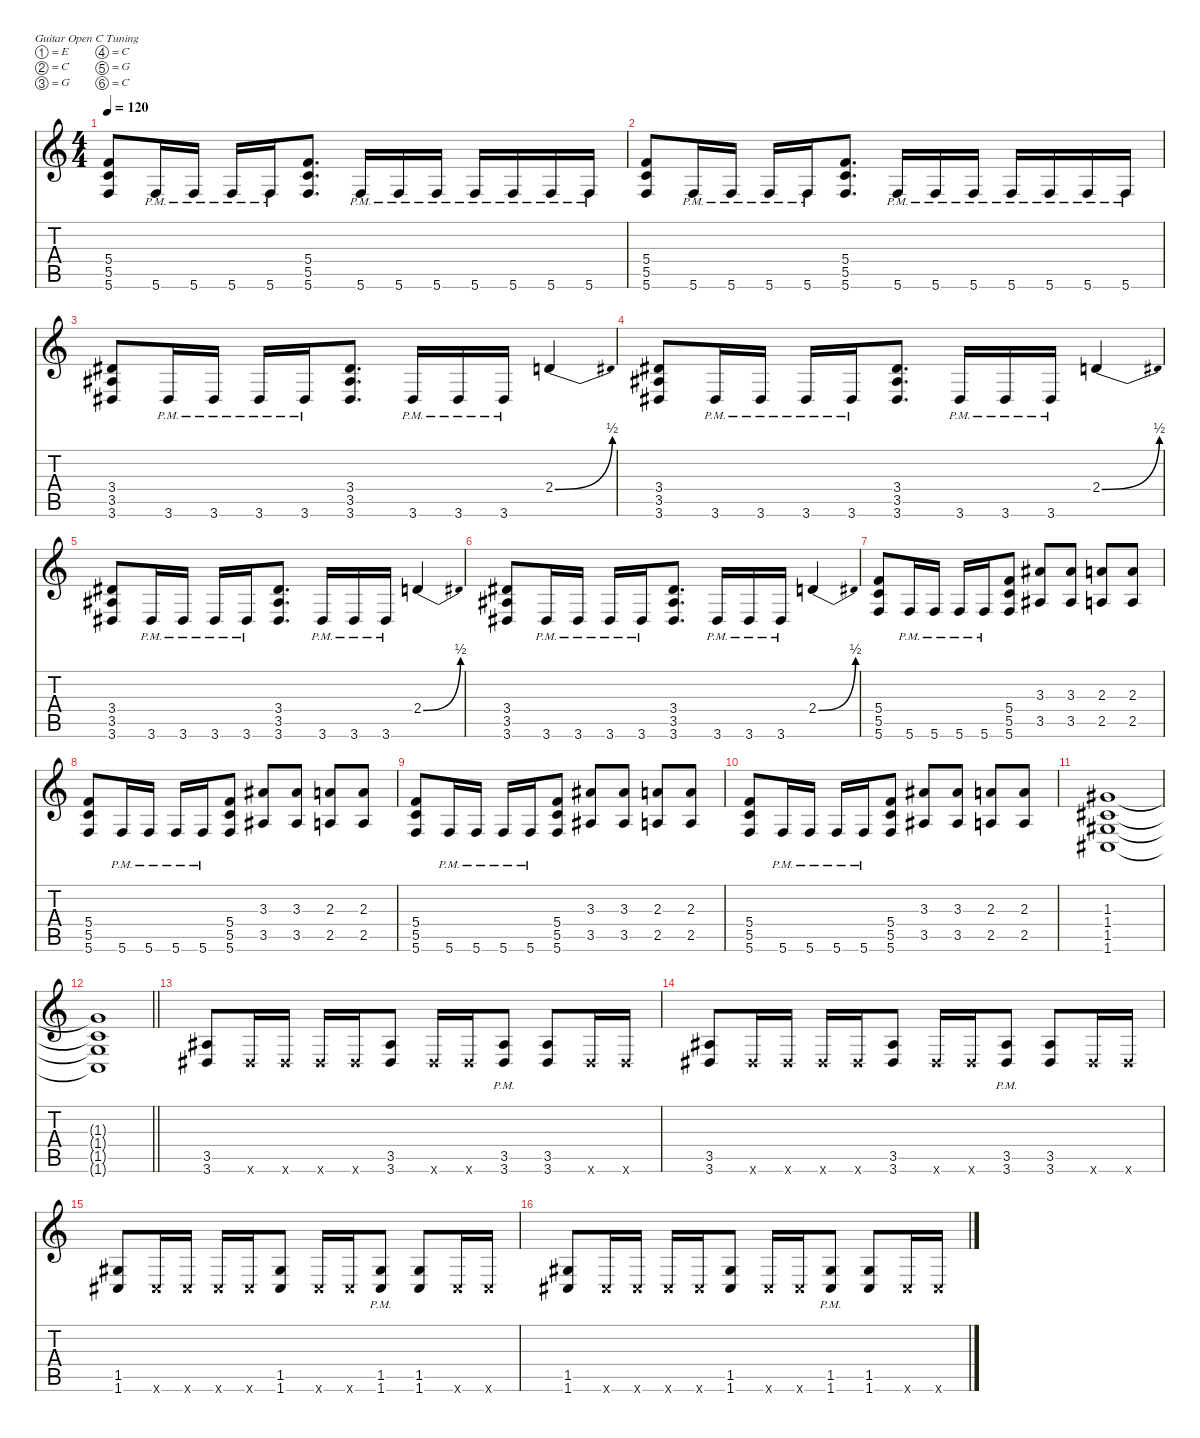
\defaultSystemsLayout 4
\hideDynamics
\bracketExtendMode nobrackets
\singleTrackTrackNamePolicy hidden
\multiTrackTrackNamePolicy hidden
\firstSystemTrackNameMode fullname
\firstSystemTrackNameOrientation horizontal
\otherSystemsTrackNameOrientation horizontal
\track ("Guitar 1" "dist.guit.") {mute instrument distortionguitar}
\staff {score tabs}
\tuning (E4 C4 G3 C3 G2 C2)
\ts (4 4)
\beaming (8 2 2 2 2)
\tempo 120
\clef g2
\ks c
(5.4 5.5 5.6).8{dy f beam Up} 5.6{pm}.16{beam Up} 5.6{pm}.16{beam Up} 5.6{pm}.16{beam Up} 5.6{pm}.16{beam Up} (5.4 5.5 5.6).8{d beam Up} 5.6{pm}.16{beam Up} 5.6{pm}.16{beam Up} 5.6{pm}.16{beam Up} 5.6{pm}.16{beam Up} 5.6{pm}.16{beam Up} 5.6{pm}.16{beam Up} 5.6{pm}.16{beam Up} |
(5.4 5.5 5.6).8{beam Up} 5.6{pm}.16{beam Up} 5.6{pm}.16{beam Up} 5.6{pm}.16{beam Up} 5.6{pm}.16{beam Up} (5.4 5.5 5.6).8{d beam Up} 5.6{pm}.16{beam Up} 5.6{pm}.16{beam Up} 5.6{pm}.16{beam Up} 5.6{pm}.16{beam Up} 5.6{pm}.16{beam Up} 5.6{pm}.16{beam Up} 5.6{pm}.16{beam Up} |
(3.4{acc #} 3.5{acc #} 3.6{acc #}).8{beam Up} 3.6{pm acc #}.16{beam Up} 3.6{pm acc #}.16{beam Up} 3.6{pm acc #}.16{beam Up} 3.6{pm acc #}.16{beam Up} (3.4{acc #} 3.5{acc #} 3.6{acc #}).8{d beam Up} 3.6{pm acc #}.16{beam Up} 3.6{pm acc #}.16{beam Up} 3.6{pm acc #}.16{beam Up} 2.4{be (bend 0 0 15 2)}.4{beam Up} |
(3.4{acc #} 3.5{acc #} 3.6{acc #}).8{beam Up} 3.6{pm acc #}.16{beam Up} 3.6{pm acc #}.16{beam Up} 3.6{pm acc #}.16{beam Up} 3.6{pm acc #}.16{beam Up} (3.4{acc #} 3.5{acc #} 3.6{acc #}).8{d beam Up} 3.6{pm acc #}.16{beam Up} 3.6{pm acc #}.16{beam Up} 3.6{pm acc #}.16{beam Up} 2.4{be (bend 0 0 15 2)}.4{beam Up} |
(3.4{acc #} 3.5{acc #} 3.6{acc #}).8{beam Up} 3.6{pm acc #}.16{beam Up} 3.6{pm acc #}.16{beam Up} 3.6{pm acc #}.16{beam Up} 3.6{pm acc #}.16{beam Up} (3.4{acc #} 3.5{acc #} 3.6{acc #}).8{d beam Up} 3.6{pm acc #}.16{beam Up} 3.6{pm acc #}.16{beam Up} 3.6{pm acc #}.16{beam Up} 2.4{be (bend 0 0 15 2)}.4{beam Up} |
(3.4{acc #} 3.5{acc #} 3.6{acc #}).8{beam Up} 3.6{pm acc #}.16{beam Up} 3.6{pm acc #}.16{beam Up} 3.6{pm acc #}.16{beam Up} 3.6{pm acc #}.16{beam Up} (3.4{acc #} 3.5{acc #} 3.6{acc #}).8{d beam Up} 3.6{pm acc #}.16{beam Up} 3.6{pm acc #}.16{beam Up} 3.6{pm acc #}.16{beam Up} 2.4{be (bend 0 0 15 2)}.4{beam Up} |
(5.4 5.5 5.6).8{beam Up} 5.6{pm}.16{beam Up} 5.6{pm}.16{beam Up} 5.6{pm}.16{beam Up} 5.6{pm}.16{beam Up} (5.4 5.5 5.6).8{beam Up} (3.3{acc #} 3.5{acc #}).8{beam Up} (3.3{acc #} 3.5{acc #}).8{beam Up} (2.3 2.5).8{beam Up} (2.3 2.5).8{beam Up} |
(5.4 5.5 5.6).8{beam Up} 5.6{pm}.16{beam Up} 5.6{pm}.16{beam Up} 5.6{pm}.16{beam Up} 5.6{pm}.16{beam Up} (5.4 5.5 5.6).8{beam Up} (3.3{acc #} 3.5{acc #}).8{beam Up} (3.3{acc #} 3.5{acc #}).8{beam Up} (2.3 2.5).8{beam Up} (2.3 2.5).8{beam Up} |
(5.4 5.5 5.6).8{beam Up} 5.6{pm}.16{beam Up} 5.6{pm}.16{beam Up} 5.6{pm}.16{beam Up} 5.6{pm}.16{beam Up} (5.4 5.5 5.6).8{beam Up} (3.3{acc #} 3.5{acc #}).8{beam Up} (3.3{acc #} 3.5{acc #}).8{beam Up} (2.3 2.5).8{beam Up} (2.3 2.5).8{beam Up} |
(5.4 5.5 5.6).8{beam Up} 5.6{pm}.16{beam Up} 5.6{pm}.16{beam Up} 5.6{pm}.16{beam Up} 5.6{pm}.16{beam Up} (5.4 5.5 5.6).8{beam Up} (3.3{acc #} 3.5{acc #}).8{beam Up} (3.3{acc #} 3.5{acc #}).8{beam Up} (2.3 2.5).8{beam Up} (2.3 2.5).8{beam Up} |
(1.3{acc #} 1.4{acc #} 1.5{acc #} 1.6{acc #}).1{beam Up} |
\barLineRight lightlight
(1.3{t acc #} 1.4{t acc #} 1.5{t acc #} 1.6{t acc #}).1{beam Up} |
(3.5{acc #} 3.6{acc #}).8{beam Up} 3.6{x acc #}.16{beam Up} 3.6{x acc #}.16{beam Up} 3.6{x acc #}.16{beam Up} 3.6{x acc #}.16{beam Up} (3.6{acc #} 3.5{acc #}).8{beam Up} 3.6{x acc #}.16{beam Up} 3.6{x acc #}.16{beam Up} (3.6{pm acc #} 3.5{pm acc #}).8{beam Up} (3.6{acc #} 3.5{acc #}).8{beam Up} 3.6{x acc #}.16{beam Up} 3.6{x acc #}.16{beam Up} |
(3.5{acc #} 3.6{acc #}).8{beam Up} 3.6{x acc #}.16{beam Up} 3.6{x acc #}.16{beam Up} 3.6{x acc #}.16{beam Up} 3.6{x acc #}.16{beam Up} (3.6{acc #} 3.5{acc #}).8{beam Up} 3.6{x acc #}.16{beam Up} 3.6{x acc #}.16{beam Up} (3.6{pm acc #} 3.5{pm acc #}).8{beam Up} (3.6{acc #} 3.5{acc #}).8{beam Up} 3.6{x acc #}.16{beam Up} 3.6{x acc #}.16{beam Up} |
(1.5{acc #} 1.6{acc #}).8{beam Up} 1.6{x acc #}.16{beam Up} 1.6{x acc #}.16{beam Up} 1.6{x acc #}.16{beam Up} 1.6{x acc #}.16{beam Up} (1.6{acc #} 1.5{acc #}).8{beam Up} 1.6{x acc #}.16{beam Up} 1.6{x acc #}.16{beam Up} (1.6{pm acc #} 1.5{pm acc #}).8{beam Up} (1.6{acc #} 1.5{acc #}).8{beam Up} 1.6{x acc #}.16{beam Up} 1.6{x acc #}.16{beam Up} |
(1.5{acc #} 1.6{acc #}).8{beam Up} 1.6{x acc #}.16{beam Up} 1.6{x acc #}.16{beam Up} 1.6{x acc #}.16{beam Up} 1.6{x acc #}.16{beam Up} (1.6{acc #} 1.5{acc #}).8{beam Up} 1.6{x acc #}.16{beam Up} 1.6{x acc #}.16{beam Up} (1.6{pm acc #} 1.5{pm acc #}).8{beam Up} (1.6{acc #} 1.5{acc #}).8{beam Up} 1.6{x acc #}.16{beam Up} 1.6{x acc #}.16{beam Up}
